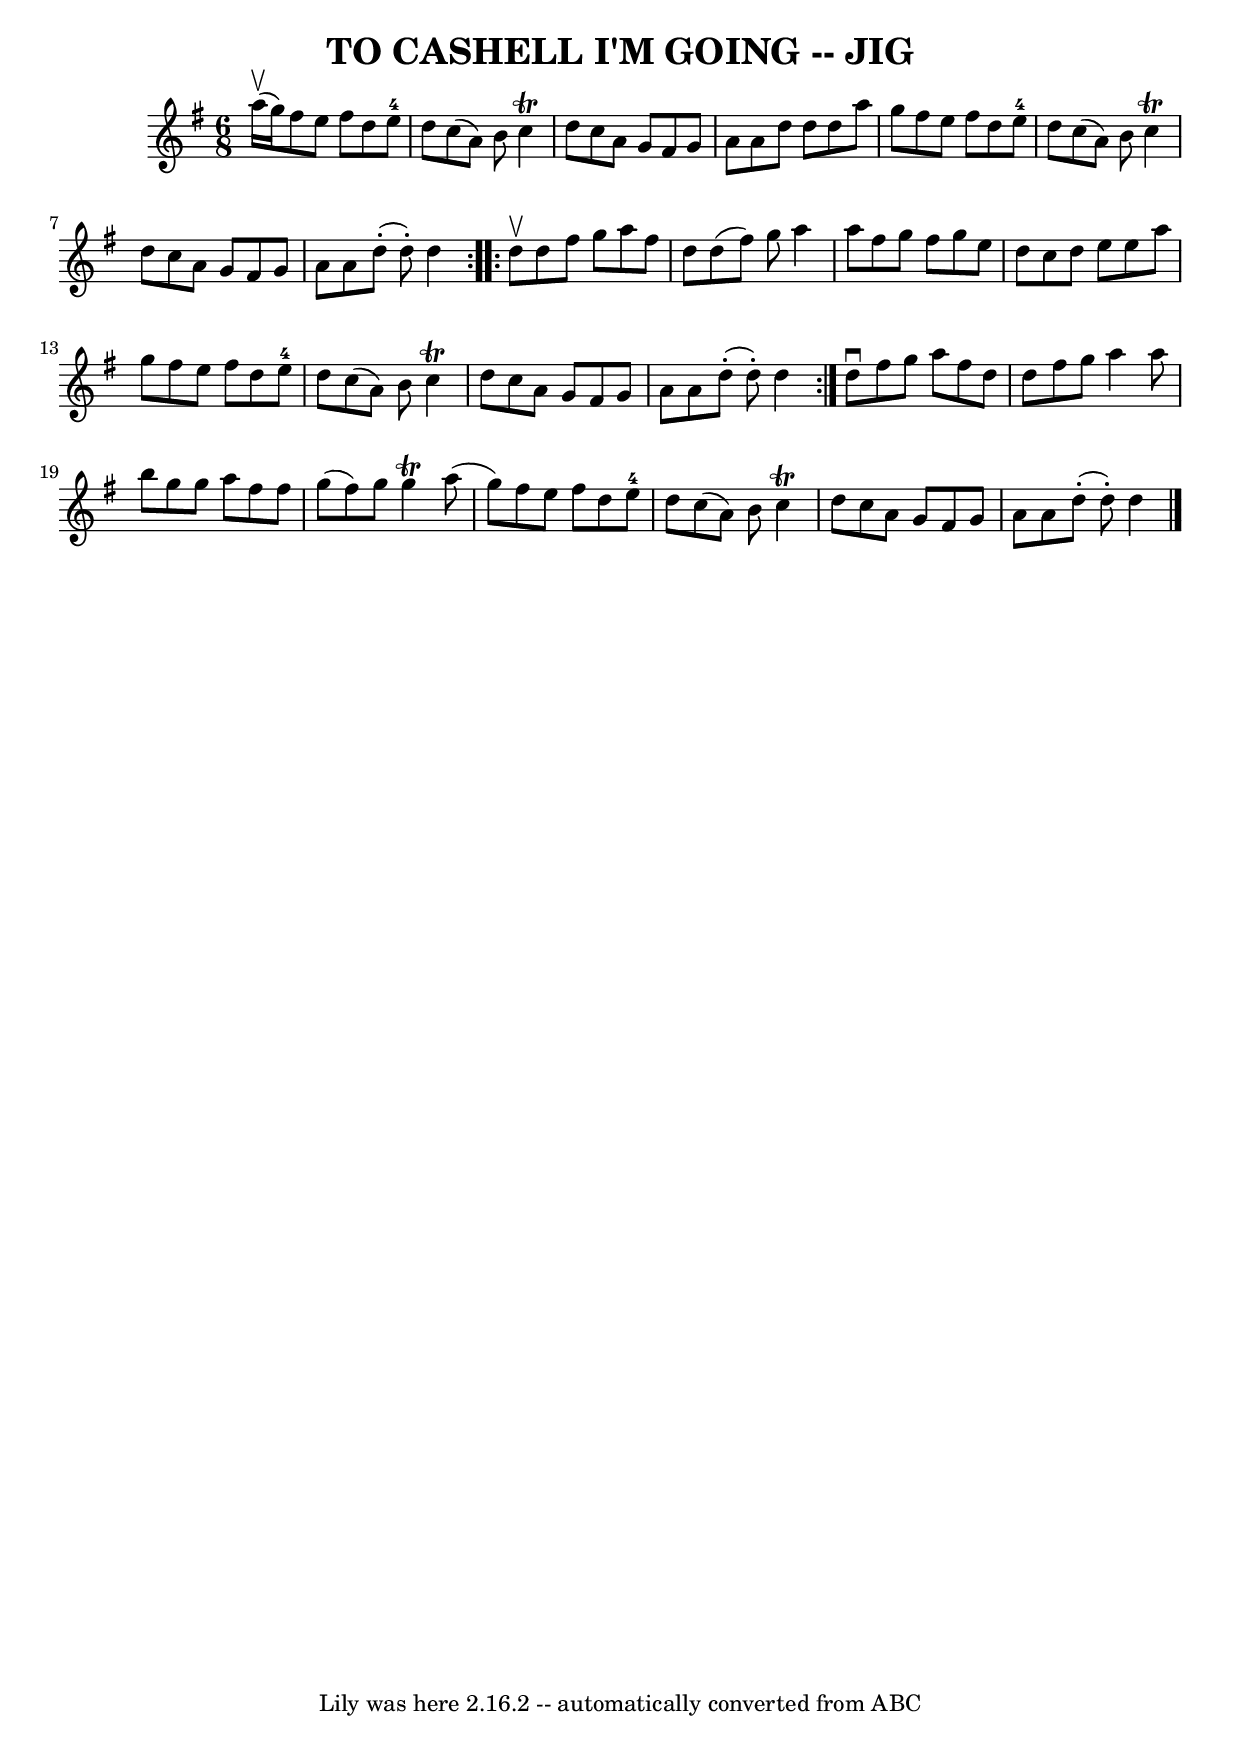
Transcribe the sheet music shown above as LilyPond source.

\version "2.16.2"
\include "Mammoth.ily"
\header {
  %% book = "Ryan's Mammoth Collection of Fiddle Tunes"
  crossRefNumber = "1"
  footnotes = "\\\\Bar 20 has wrong note lengths."
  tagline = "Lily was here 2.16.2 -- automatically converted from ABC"
  title = "TO CASHELL I'M GOING -- JIG"

}
voicedefault =  {



  \repeat volta 2 {

    \time 6/8 
    \key d \mixolydian
    a''16 (^\upbow g''16)       |
    
    fis''8 e''8 fis''8 d''8 e''8-4 d''8    |
    c''8 (a'8 ) b'8 c''4^\trill d''8    |
    c''8 a'8 g'8 fis'8    
    g'8 a'8    |
    a'8 d''8 d''8 d''8 a''8 g''8    
    |
    |
    fis''8 e''8 fis''8 d''8 e''8-4 d''8    
    |
    c''8 (a'8) b'8 c''4^\trill d''8    |
    c''8    
    a'8 g'8 fis'8 g'8 a'8    |
    a'8 d''8 (-. d''8-.)  
    d''4    
  }     
  \repeat volta 2 {
    d''8^\upbow       |
    d''8 fis''8 
    g''8 a''8 fis''8 d''8    |
    d''8 (fis''8) g''8    
    a''4 a''8    |
    fis''8 g''8 fis''8 g''8 e''8 d''8    
    |
    c''8 d''8 e''8 e''8 a''8 g''8    |
    
    |
    fis''8 e''8 fis''8 d''8 e''8-4 d''8    |
    
    c''8 (a'8) b'8 c''4^\trill d''8    |
    c''8 a'8 g'8  
    fis'8 g'8 a'8    |
    a'8 d''8 (-. d''8-.) d''4    
  }  
  d''8^\downbow fis''8 g''8 a''8 fis''8 d''8    |
  d''8 
  fis''8 g''8 a''4 a''8    |
  b''8 g''8 g''8 a''8    
  fis''8 fis''8    |
  g''8 (fis''8) g''8 g''4^\trill   
  a''8 (g''8)   |
  |
  fis''8 e''8 fis''8 d''8    
  e''8-4 d''8    |
  c''8 (a'8) b'8 c''4^\trill d''8    
  |
  c''8 a'8 g'8 fis'8 g'8 a'8    |
  a'8      
  d''8 (-. d''8-.) d''4    \bar "|."   

}

\score{
  <<

    \context Staff="default"
    {
      \voicedefault 
      
    }

  >>
  \layout {
    
  }
  \midi {
  }

}
